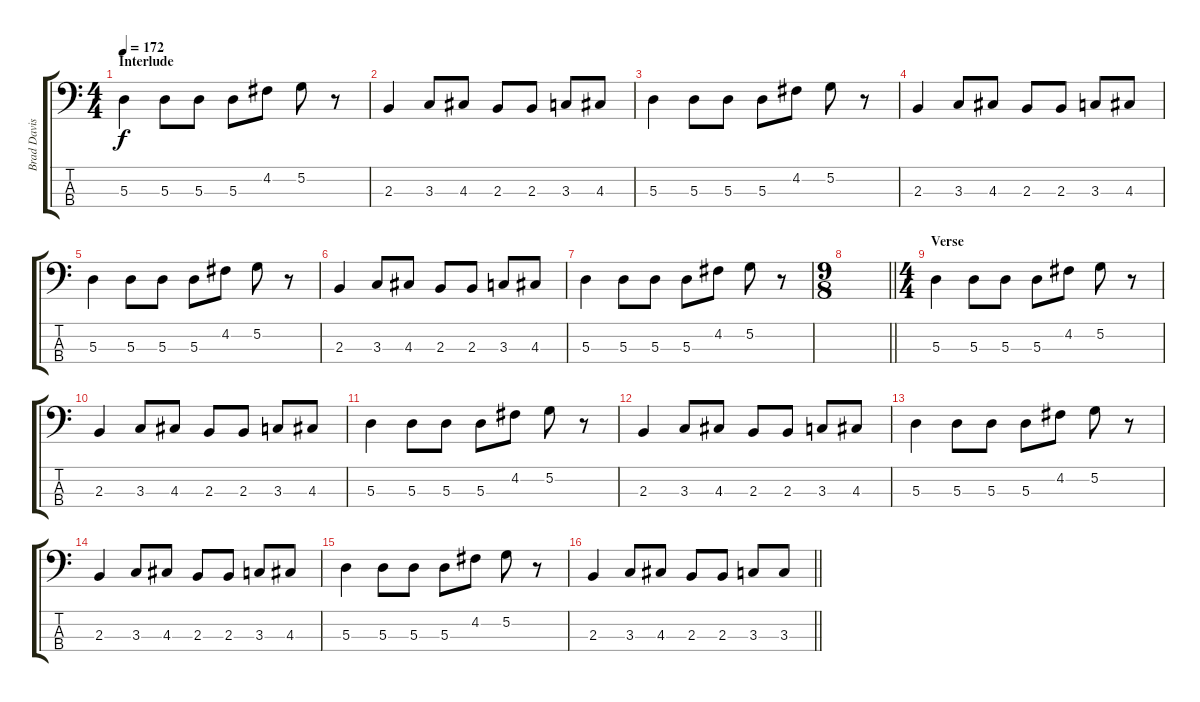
\track ("Brad Davis" "Brad Davis") {instrument electricbasspick}
\staff {score tabs}
\tuning (G2 D2 A1 D1) {hide}
\ts (4 4)
\section ("" "Interlude")
\tempo 172
\clef f4
\ks c
5.3.4{dy f} 5.3.8 5.3.8 5.3.8 4.2.8 5.2.8 r.8 |
2.3.4 3.3.8 4.3.8 2.3.8 2.3.8 3.3.8 4.3.8 |
5.3.4 5.3.8 5.3.8 5.3.8 4.2.8 5.2.8 r.8 |
2.3.4 3.3.8 4.3.8 2.3.8 2.3.8 3.3.8 4.3.8 |
5.3.4 5.3.8 5.3.8 5.3.8 4.2.8 5.2.8 r.8 |
2.3.4 3.3.8 4.3.8 2.3.8 2.3.8 3.3.8 4.3.8 |
5.3.4 5.3.8 5.3.8 5.3.8 4.2.8 5.2.8 r.8 |
\ts (9 8)
\barLineRight lightlight
|
\ts (4 4)
\section ("" "Verse")
5.3.4 5.3.8 5.3.8 5.3.8 4.2.8 5.2.8 r.8 |
2.3.4 3.3.8 4.3.8 2.3.8 2.3.8 3.3.8 4.3.8 |
5.3.4 5.3.8 5.3.8 5.3.8 4.2.8 5.2.8 r.8 |
2.3.4 3.3.8 4.3.8 2.3.8 2.3.8 3.3.8 4.3.8 |
5.3.4 5.3.8 5.3.8 5.3.8 4.2.8 5.2.8 r.8 |
2.3.4 3.3.8 4.3.8 2.3.8 2.3.8 3.3.8 4.3.8 |
5.3.4 5.3.8 5.3.8 5.3.8 4.2.8 5.2.8 r.8 |
\barLineRight lightlight
2.3.4 3.3.8 4.3.8 2.3.8 2.3.8 3.3.8 3.3.8
